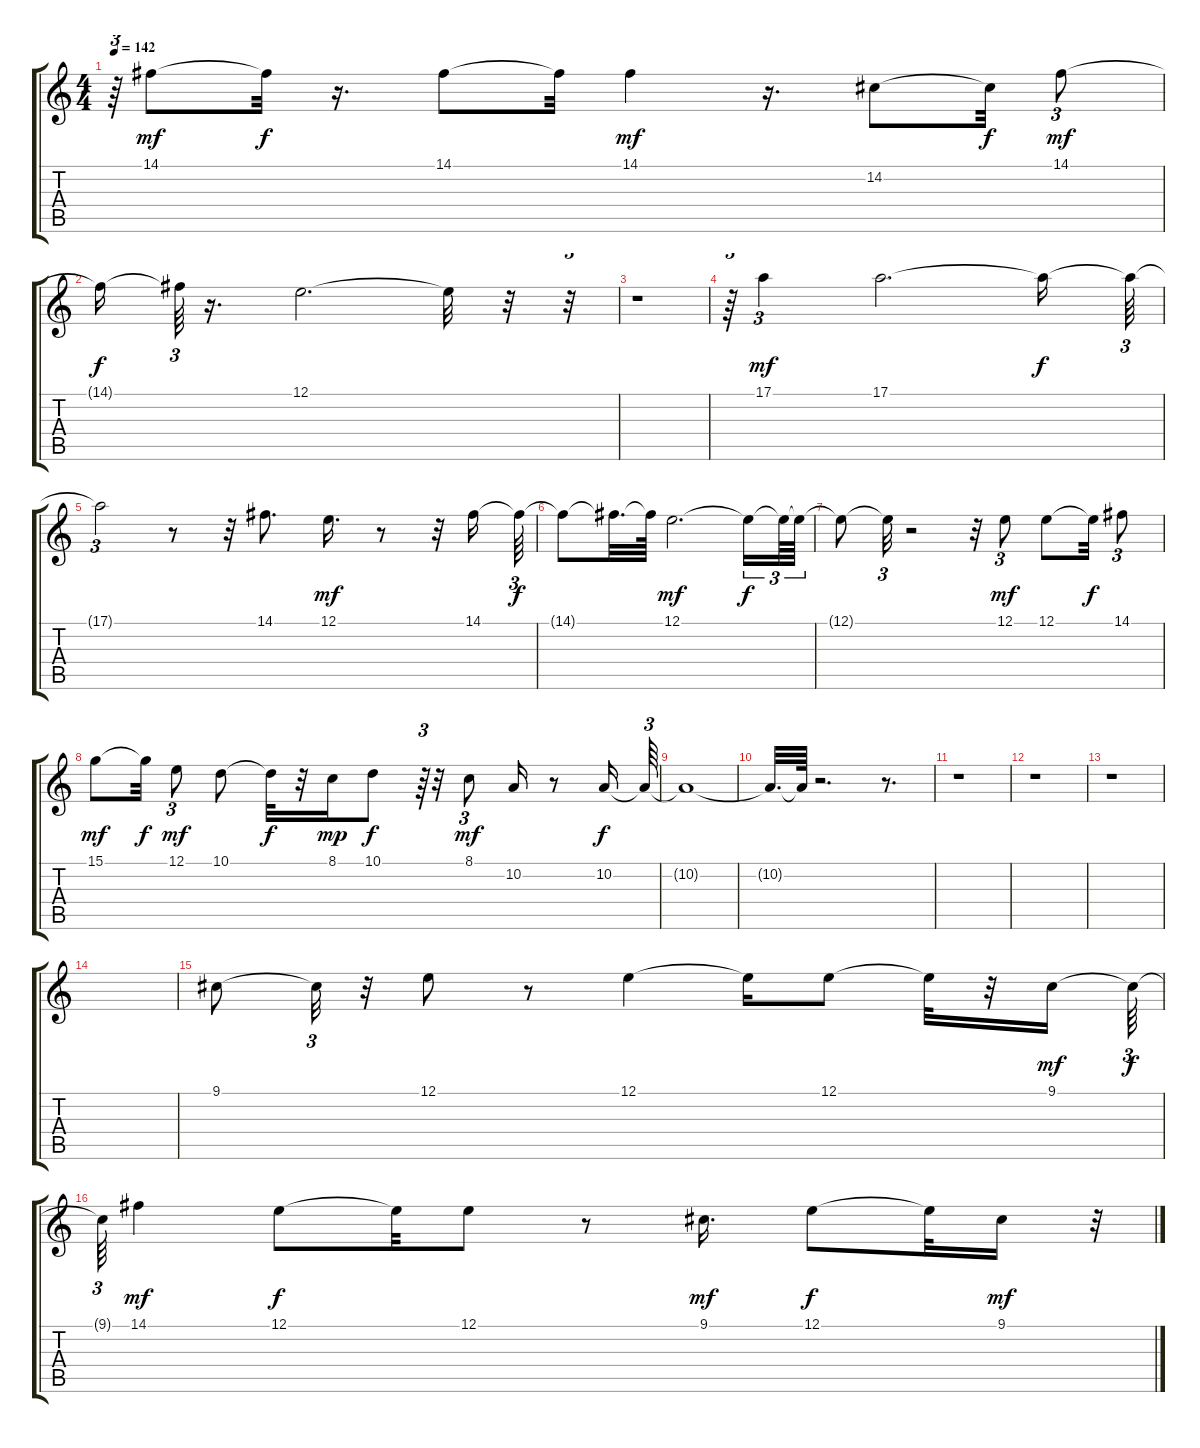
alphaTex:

\track "" {instrument lead3calliope}
\staff {score tabs}
\tuning (E4 B3 G3 D3 A2 E2) {hide}
\ts (4 4)
\tempo 142
\clef g2
\ks c
r.64{tu (3 2) dy mf} 14.1.8 14.1{t}.32{dy f} r.16{d} 14.1.8 14.1{t}.32 14.1.4{dy mf} r.16{d} 14.2.8 14.2{t}.32{dy f} 14.1.8{tu (3 2) dy mf} |
14.1{t}.16{dy f} 14.1{t}.64{tu (3 2)} r.16{d} 12.1.2{d} 12.1{t}.32 r.32 r.32{tu (3 2)} |
r.1 |
r.64{tu (3 2)} 17.1.4{tu (3 2) dy mf} 17.1.2{d} 17.1{t}.16{dy f} 17.1{t}.64{tu (3 2)} |
17.1{t}.2{tu (3 2)} r.8 r.32 14.1.8{d} 12.1.16{d dy mf} r.8 r.32 14.1.16 14.1{t}.64{tu (3 2) dy f} |
14.1{t}.8 14.1{t}.32{d} 14.1{t}.64 12.1.2{d dy mf} 12.1{t}.16{tu (3 2) dy f} 12.1{t}.64{tu (3 2)} 12.1{t}.64{tu (3 2)} |
12.1{t}.8 12.1{t}.32{tu (3 2)} r.2 r.32 12.1.8{tu (3 2) dy mf} 12.1.8 12.1{t}.32{dy f} 14.1.8{tu (3 2)} |
15.1.8{dy mf} 15.1{t}.32{dy f} 12.1.8{tu (3 2) dy mf} 10.1.8 10.1{t}.32{dy f} r.32 8.1.16{dy mp} 10.1.8{dy f} r.64{tu (3 2)} r.32 8.1.8{tu (3 2) dy mf} 10.2.16 r.8 10.2.16{dy f} 10.2{t}.64{tu (3 2)} |
10.2{t}.1 |
10.2{t}.32{d} 10.2{t}.64 r.2{d} r.8{d} |
r.1 |
r.1 |
r.1 |
|
9.1.8 9.1{t}.32{tu (3 2)} r.32 12.1.8 r.8 12.1.4 12.1{t}.16 12.1.8 12.1{t}.32 r.32 9.1.16{dy mf} 9.1{t}.64{tu (3 2) dy f} |
9.1{t}.64{tu (3 2)} 14.1.4{dy mf} 12.1.8{dy f} 12.1{t}.32 12.1.8 r.8 9.1.16{d dy mf} 12.1.8{dy f} 12.1{t}.32 9.1.16{dy mf} r.32{tu (3 2)}
